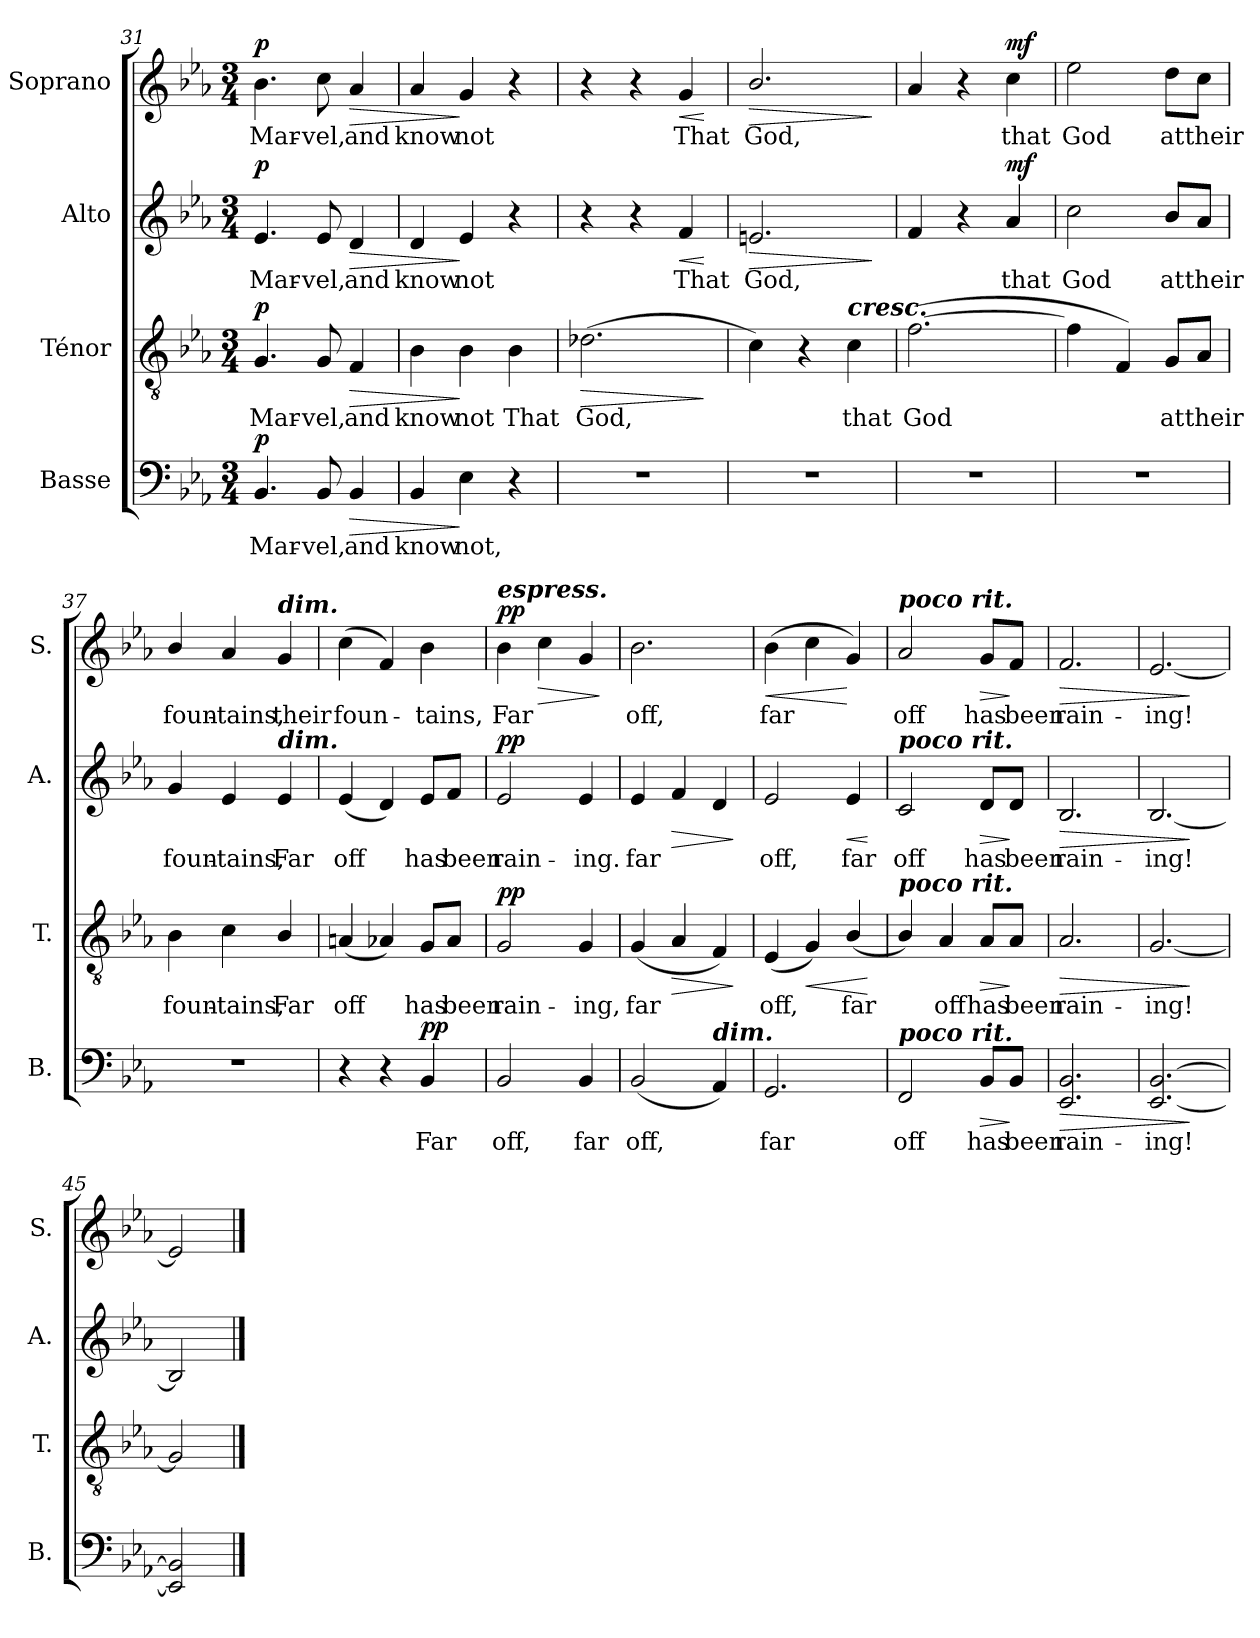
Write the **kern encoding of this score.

**kern	**text	**dynam	**kern	**text	**dynam	**kern	**text	**dynam	**kern	**text	**dynam
*part4	*part4	*part4	*part3	*part3	*part3	*part2	*part2	*part2	*part1	*part1	*part1
*staff4	*staff4	*staff4	*staff3	*staff3	*staff3	*staff2	*staff2	*staff2	*staff1	*staff1	*staff1
*I"Basse	*	*	*I"Ténor	*	*	*I"Alto	*	*	*I"Soprano	*	*
*I'B.	*	*	*I'T.	*	*	*I'A.	*	*	*I'S.	*	*
*clefF4	*	*	*clefGv2	*	*	*clefG2	*	*	*clefG2	*	*
*k[b-e-a-]	*	*	*k[b-e-a-]	*	*	*k[b-e-a-]	*	*	*k[b-e-a-]	*	*
*E-:	*	*	*E-:	*	*	*E-:	*	*	*E-:	*	*
*M3/4	*	*	*M3/4	*	*	*M3/4	*	*	*M3/4	*	*
=31	=31	=31	=31	=31	=31	=31	=31	=31	=31	=31	=31
!	!LO:LY:b	!LO:DY:a	!	!LO:LY:b	!LO:DY:a	!	!LO:LY:b	!LO:DY:a	!	!LO:LY:b	!LO:DY:a
4.BB-/	Mar-	p	4.G/	Mar-	p	4.e-/	Mar-	p	4.b-\	Mar-	p
!	!LO:LY:b	!	!	!LO:LY:b	!	!	!LO:LY:b	!	!	!LO:LY:b	!
8BB-/	-vel,	.	8G/	-vel,	.	8e-/	-vel,	.	8cc\	-vel,	.
!	!LO:LY:b	!LO:HP:b	!	!LO:LY:b	!LO:HP:b	!	!LO:LY:b	!LO:HP:b	!	!LO:LY:b	!LO:HP:b
4BB-/	and	>	4F/	and	>	4d/	and	>	4a-/	and	>
!!LO:LB:g=z
=32	=32	=32	=32	=32	=32	=32	=32	=32	=32	=32	=32
!	!LO:LY:b	!	!	!LO:LY:b	!	!	!LO:LY:b	!	!	!LO:LY:b	!
4BB-/	know	.	4B-\	know	.	4d/	know	.	4a-/	know	.
!	!LO:LY:b	!	!	!LO:LY:b	!	!	!LO:LY:b	!	!	!LO:LY:b	!
4E-\	not,	]	4B-\	not	]	4e-/	not	]	4g/	not	]
!	!	!	!	!LO:LY:b	!	!	!	!	!	!	!
4r	.	.	4B-\	That	.	4r	.	.	4r	.	.
=33	=33	=33	=33	=33	=33	=33	=33	=33	=33	=33	=33
!	!	!	!	!LO:LY:b	!LO:HP:b	!	!	!	!	!	!
2.r	.	.	(>2.d-X\	God,	>	4r	.	.	4r	.	.
.	.	.	.	.	.	4r	.	.	4r	.	.
!	!	!	!	!	!	!	!LO:LY:b	!LO:HP:b	!	!LO:LY:b	!LO:HP:b
.	.	.	.	.	.	4f/	That	<	4g/	That	<
.	.	.	.	.	]	.	.	[	.	.	[
=34	=34	=34	=34	=34	=34	=34	=34	=34	=34	=34	=34
!	!	!	!	!	!	!	!LO:LY:b	!LO:HP:b	!	!LO:LY:b	!LO:HP:b
2.r	.	.	4c\)	.	.	2.en/	God,	>	2.b-/	God,	>
.	.	.	4r	.	.	.	.	.	.	.	.
!	!	!	!LO:TX:a:Bi:t=cresc.	!	!	!	!	!	!	!	!
!	!	!	!	!LO:LY:b	!	!	!	!	!	!	!
.	.	.	4c\	that	.	.	.	.	.	.	.
.	.	.	.	.	.	.	.	]	.	.	]
=35	=35	=35	=35	=35	=35	=35	=35	=35	=35	=35	=35
!	!	!	!	!LO:LY:b	!	!	!	!	!	!	!
2.r	.	.	(<[2.f\	God	.	4f/	.	.	4a-/	.	.
.	.	.	.	.	.	4r	.	.	4r	.	.
!	!	!	!	!	!	!	!LO:LY:b	!LO:DY:a	!	!LO:LY:b	!LO:DY:a
.	.	.	.	.	.	4a-/	that	mf	4cc\	that	mf
=36	=36	=36	=36	=36	=36	=36	=36	=36	=36	=36	=36
!	!	!	!	!	!	!	!LO:LY:b	!	!	!LO:LY:b	!
2.r	.	.	4f\]	.	.	2cc\	God	.	2ee-\	God	.
.	.	.	4F/)	.	.	.	.	.	.	.	.
!	!	!	!	!LO:LY:b	!	!	!LO:LY:b	!	!	!LO:LY:b	!
.	.	.	8G/L	at	.	8b-/L	at	.	8dd\L	at	.
!	!	!	!	!LO:LY:b	!	!	!LO:LY:b	!	!	!LO:LY:b	!
.	.	.	8A-/J	their	.	8a-/J	their	.	8cc\J	their	.
=37	=37	=37	=37	=37	=37	=37	=37	=37	=37	=37	=37
!	!	!	!	!LO:LY:b	!	!	!LO:LY:b	!	!	!LO:LY:b	!
2.r	.	.	4B-\	foun-	.	4g/	foun-	.	4b-/	foun-	.
!	!	!	!	!LO:LY:b	!	!	!LO:LY:b	!	!	!LO:LY:b	!
.	.	.	4c\	-tains,	.	4e-/	-tains,	.	4a-/	-tains,	.
!	!	!	!	!	!	!	!	!	!LO:TX:a:Bi:t=dim.	!	!
!	!	!	!	!	!	!LO:TX:a:Bi:t=dim.	!	!	!	!	!
!	!	!	!	!LO:LY:b	!	!	!LO:LY:b	!	!	!LO:LY:b	!
.	.	.	4B-/	Far	.	4e-/	Far	.	4g/	their	.
=38	=38	=38	=38	=38	=38	=38	=38	=38	=38	=38	=38
!	!	!	!	!LO:LY:b	!	!	!LO:LY:b	!	!	!LO:LY:b	!
4r	.	.	(<4An/	off	.	(<4e-/	off	.	(<4cc\	foun-	.
4r	.	.	4A-X/)	.	.	4d/)	.	.	4f/)	.	.
!	!LO:LY:b	!LO:DY:a	!	!LO:LY:b	!	!	!LO:LY:b	!	!	!LO:LY:b	!
4BB-/	Far	pp	8G/L	has	.	8e-/L	has	.	4b-\	tains,	.
!	!	!	!	!LO:LY:b	!	!	!LO:LY:b	!	!	!	!
.	.	.	8A-/J	been	.	8f/J	been	.	.	.	.
!!LO:PB:g=z
=39	=39	=39	=39	=39	=39	=39	=39	=39	=39	=39	=39
!	!	!	!	!	!	!	!	!	!LO:TX:a:Bi:t=espress.	!	!
!	!LO:LY:b	!	!	!LO:LY:b	!LO:DY:a	!	!LO:LY:b	!LO:DY:a	!	!LO:LY:b	!LO:DY:a
2BB-/	off,	.	2G/	rain-	pp	2e-/	rain-	pp	4b-\	Far	pp
!	!	!	!	!	!	!	!	!	!	!	!LO:HP:b
.	.	.	.	.	.	.	.	.	4cc\	.	>
!	!LO:LY:b	!	!	!LO:LY:b	!	!	!LO:LY:b	!	!	!	!
4BB-/	far	.	4G/	-ing,	.	4e-/	-ing.	.	4g/	.	.
.	.	.	.	.	.	.	.	.	.	.	]
=40	=40	=40	=40	=40	=40	=40	=40	=40	=40	=40	=40
!	!LO:LY:b	!	!	!LO:LY:b	!	!	!LO:LY:b	!	!	!LO:LY:b	!
(<2BB-/	off,	.	(<4G/	far	.	4e-/	far	.	2.b-\	off,	.
!	!	!	!	!	!LO:HP:b	!	!	!LO:HP:b	!	!	!
.	.	.	4A-/	.	>	4f/	.	>	.	.	.
!LO:TX:a:Bi:t=dim.	!	!	!	!	!	!	!	!	!	!	!
4AA-/)	.	.	4F/)	.	.	4d/	.	.	.	.	.
.	.	.	.	.	]	.	.	]	.	.	.
=41	=41	=41	=41	=41	=41	=41	=41	=41	=41	=41	=41
!	!LO:LY:b	!	!	!LO:LY:b	!	!	!LO:LY:b	!	!	!LO:LY:b	!LO:HP:b
2.GG/	far	.	(<4E-/	off,	.	2e-/	off,	.	(>4b-\	far	<
!	!	!	!	!LO:LY:b	!LO:HP:b	!	!	!	!	!	!
.	.	.	4G/)	.	<	.	.	.	4cc\	.	.
!	!	!	!	!LO:LY:b	!	!	!LO:LY:b	!LO:HP:b	!	!	!
.	.	.	(<4B-/	far	.	4e-/	far	<	4g/)	.	[
.	.	.	.	.	[	.	.	[	.	.	.
=42	=42	=42	=42	=42	=42	=42	=42	=42	=42	=42	=42
!	!	!	!	!	!	!	!	!	!LO:TX:a:Bi:t=poco rit.	!	!
!	!	!	!	!	!	!LO:TX:a:Bi:t=poco rit.	!	!	!	!	!
!	!	!	!LO:TX:a:Bi:t=poco rit.	!	!	!	!	!	!	!	!
!LO:TX:a:Bi:t=poco rit.	!	!	!	!	!	!	!	!	!	!	!
!	!LO:LY:b	!	!	!	!	!	!LO:LY:b	!	!	!LO:LY:b	!
2FF/	off	.	4B-/)	.	.	2c/	off	.	2a-/	off	.
!	!	!	!	!LO:LY:b	!	!	!	!	!	!	!
.	.	.	4A-/	off	.	.	.	.	.	.	.
!	!LO:LY:b	!LO:HP:b	!	!LO:LY:b	!LO:HP:b	!	!LO:LY:b	!LO:HP:b	!	!LO:LY:b	!LO:HP:b
8BB-/L	has	>	8A-/L	has	>	8d/L	has	>	8g/L	has	>
!	!LO:LY:b	!	!	!LO:LY:b	!	!	!LO:LY:b	!	!	!LO:LY:b	!
8BB-/J	been	]	8A-/J	been	]	8d/J	been	]	8f/J	been	]
=43	=43	=43	=43	=43	=43	=43	=43	=43	=43	=43	=43
!	!LO:LY:b	!LO:HP:b	!	!LO:LY:b	!LO:HP:b	!	!LO:LY:b	!LO:HP:b	!	!LO:LY:b	!LO:HP:b
2.EE-/ 2.BB-/	rain-	>	2.A-/	rain-	>	2.B-/	rain-	>	2.f/	rain-	>
=44	=44	=44	=44	=44	=44	=44	=44	=44	=44	=44	=44
!	!LO:LY:b	!	!	!LO:LY:b	!	!	!LO:LY:b	!	!	!LO:LY:b	!
[2.EE-/ [2.BB-/	-ing!	.	[2.G/	-ing!	.	[2.B-/	-ing!	.	[2.e-/	-ing!	.
.	.	]	.	.	]	.	.	]	.	.	]
=45	=45	=45	=45	=45	=45	=45	=45	=45	=45	=45	=45
2EE-/] 2BB-/]	.	.	2G/]	.	.	2B-/]	.	.	2e-/]	.	.
==	==	==	==	==	==	==	==	==	==	==	==
*-	*-	*-	*-	*-	*-	*-	*-	*-	*-	*-	*-
